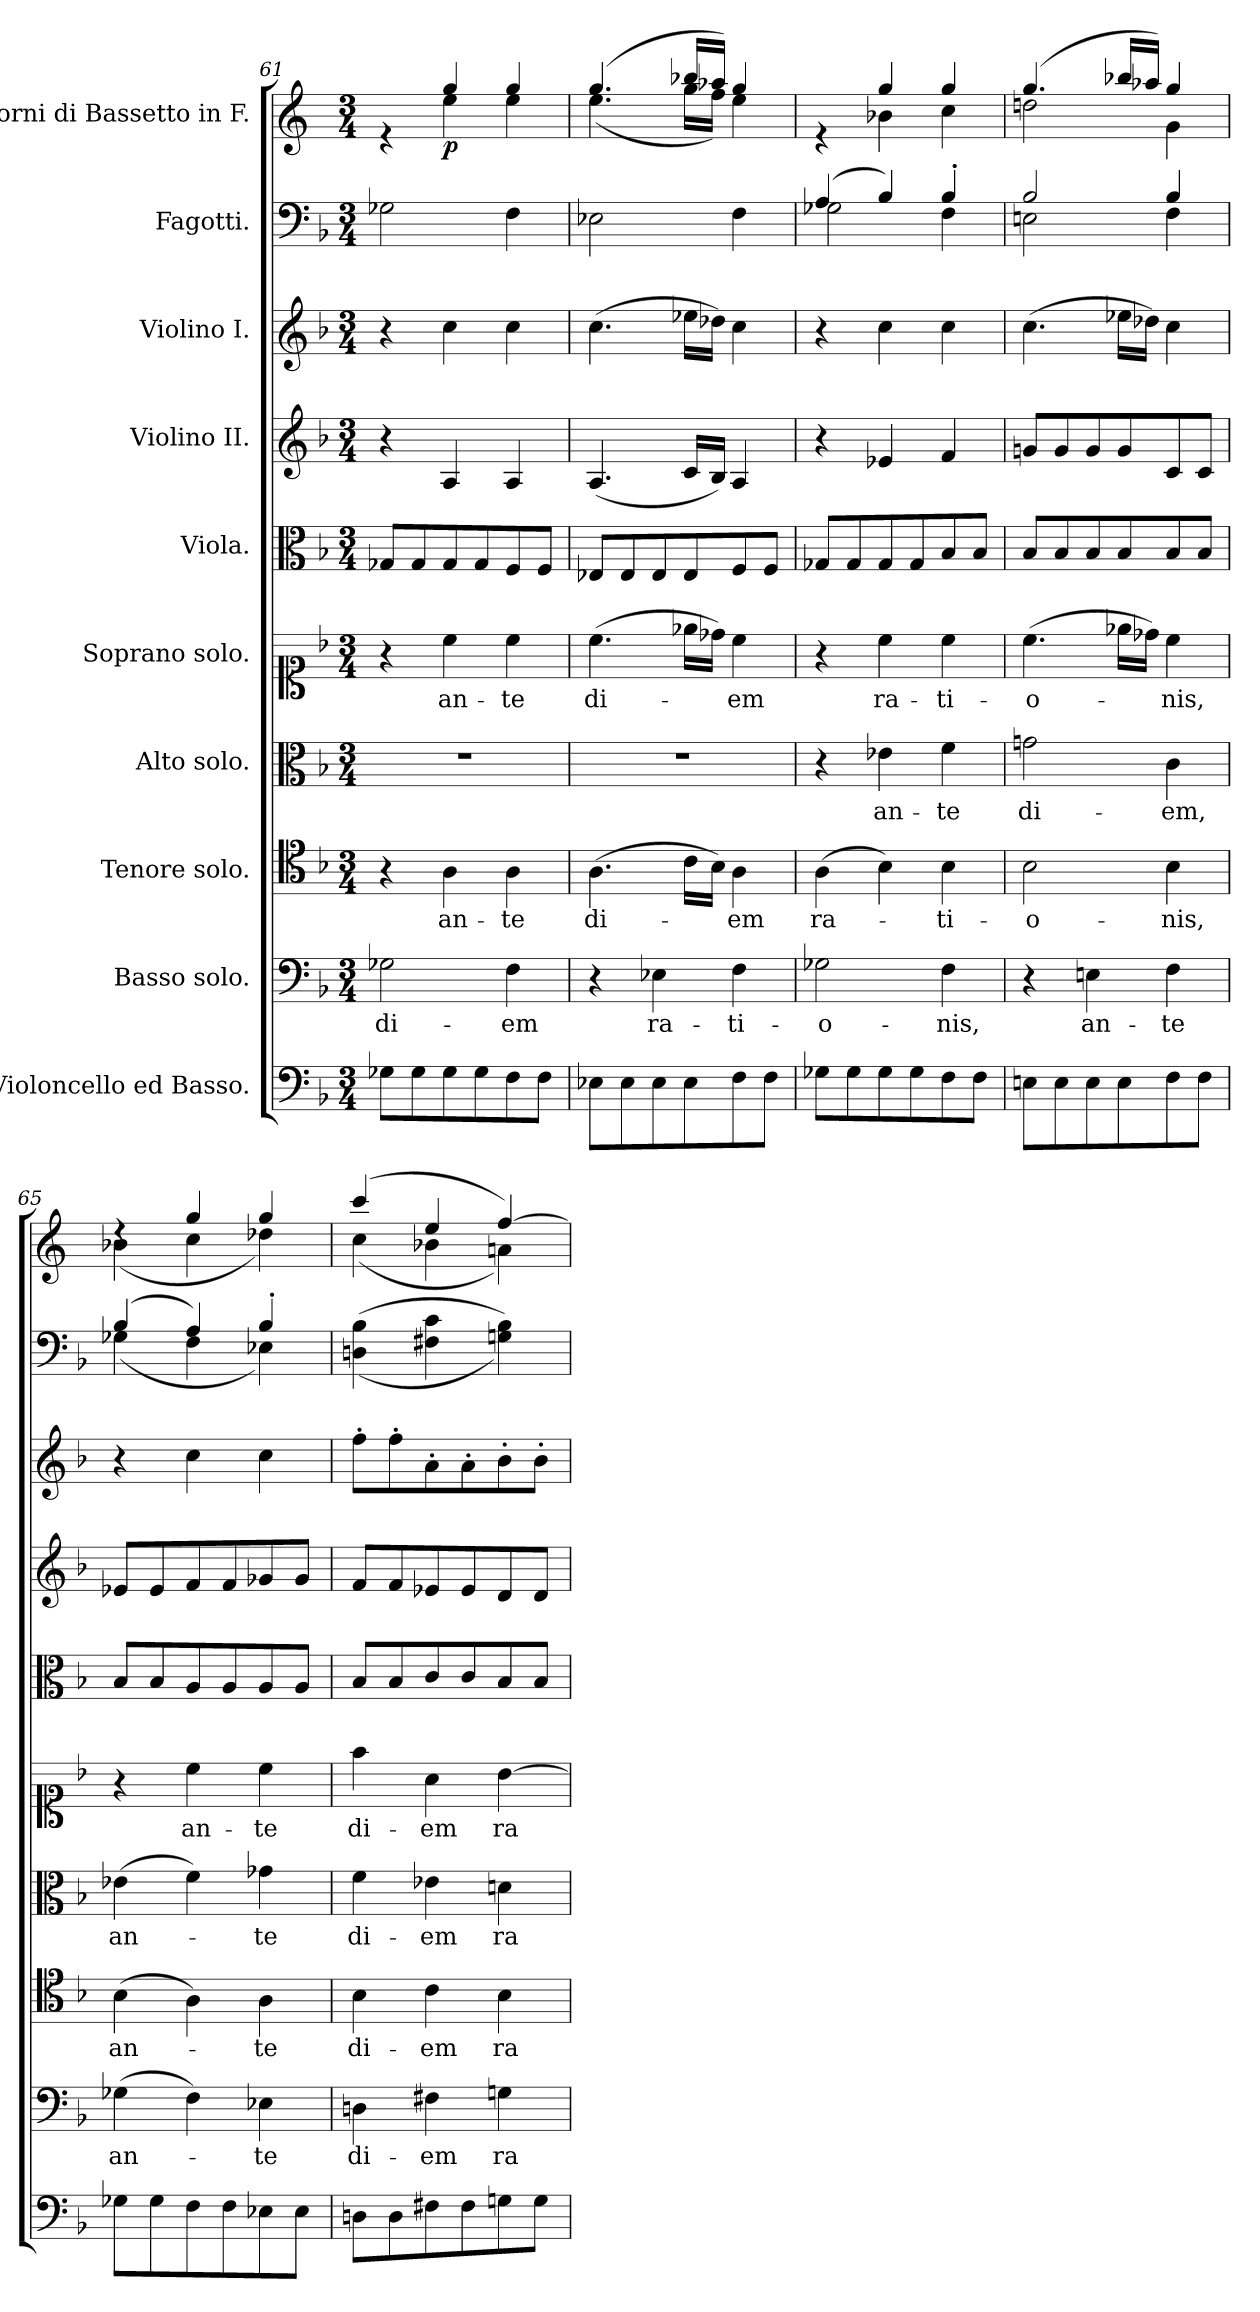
**kern	**kern	**text	**kern	**text	**kern	**text	**kern	**text	**kern	**kern	**kern	**kern	**kern	**dynam
*part10	*part9	*part9	*part8	*part8	*part7	*part7	*part6	*part6	*part5	*part4	*part3	*part2	*part1	*part1
*staff10	*staff9	*staff9	*staff8	*staff8	*staff7	*staff7	*staff6	*staff6	*staff5	*staff4	*staff3	*staff2	*staff1	*staff1
*I"Violoncello ed Basso.	*I"Basso solo.	*	*I"Tenore solo.	*	*I"Alto solo.	*	*I"Soprano solo.	*	*I"Viola.	*I"Violino II.	*I"Violino I.	*I"Fagotti.	*I"Corni di Bassetto in F.	*
*clefF4	*clefF4	*	*clefC4	*	*clefC3	*	*clefC1	*	*clefC3	*clefG2	*clefG2	*clefF4	*clefG2	*
*	*	*	*	*	*	*	*	*	*	*	*	*	*ITrd4c7	*
*k[b-]	*k[b-]	*	*k[b-]	*	*k[b-]	*	*k[b-]	*	*k[b-]	*k[b-]	*k[b-]	*k[b-]	*k[b-]	*
*M3/4	*M3/4	*	*M3/4	*	*M3/4	*	*M3/4	*	*M3/4	*M3/4	*M3/4	*M3/4	*M3/4	*
=61	=61	=61	=61	=61	=61	=61	=61	=61	=61	=61	=61	=61	=61	=61
*^	*	*	*	*	*	*	*	*	*	*	*	*	*	*
!	!	!	!LO:LY:b	!	!	!	!	!	!	!	!	!	!	!	!
*	*	*	*	*	*	*	*	*	*	*	*	*	*	*^	*
8G-X\L	8GG-X\Lyy	2G-X\	di-	4r	.	2.r	.	4r	.	8G-X/L	4r	4r	2G-X\	4re	4ryy	.
8G-\	8GG-\Jyy	.	.	.	.	.	.	.	.	8G-/	.	.	.	.	.	.
!	!	!	!	!	!LO:LY:b	!	!	!	!LO:LY:b	!	!	!	!	!	!	!LO:DY:b
8G-\	8GG-\Lyy	.	.	4A\	an-	.	.	4cc\	an-	8G-/	4A/	4cc\	.	4cc/	4a\	p
8G-\	8GG-\Jyy	.	.	.	.	.	.	.	.	8G-/	.	.	.	.	.	.
!	!	!	!LO:LY:b	!	!LO:LY:b	!	!	!	!LO:LY:b	!	!	!	!	!	!	!
8F\	8FF\Lyy	4F\	-em	4A\	-te	.	.	4cc\	-te	8F/	4A/	4cc\	4F\	4cc/	4a\	.
8F\J	8FF\Jyy	.	.	.	.	.	.	.	.	8F/J	.	.	.	.	.	.
=62	=62	=62	=62	=62	=62	=62	=62	=62	=62	=62	=62	=62	=62	=62	=62	=62
!	!	!	!	!	!LO:LY:b	!	!	!	!LO:LY:b	!	!	!	!	!	!	!
8E-X\L	8EE-X\Lyy	4r	.	(>4.A\	di-	2.r	.	(>4.cc\	di-	8E-X/L	(<4.A/	(>4.cc\	2E-X\	(>4.cc/	(<4.a\	.
8E-\	8EE-\Jyy	.	.	.	.	.	.	.	.	8E-/	.	.	.	.	.	.
!	!	!	!LO:LY:b	!	!	!	!	!	!	!	!	!	!	!	!	!
8E-\	8EE-\Lyy	4E-X\	ra-	.	.	.	.	.	.	8E-/	.	.	.	.	.	.
8E-\	8EE-\Jyy	.	.	16c\LL	.	.	.	16ee-X\LL	.	8E-/	16c/LL	16ee-X\LL	.	16ee-X/LL	16cc\LL	.
.	.	.	.	16B-\JJ)	.	.	.	16dd-X\JJ)	.	.	16B-/JJ)	16dd-X\JJ)	.	16dd-X/JJ)	16b-\JJ)	.
!	!	!	!LO:LY:b	!	!LO:LY:b	!	!	!	!LO:LY:b	!	!	!	!	!	!	!
8F\	8FF\Lyy	4F\	-ti-	4A\	-em	.	.	4cc\	-em	8F/	4A/	4cc\	4F\	4cc/	4a\	.
8F\J	8FF\Jyy	.	.	.	.	.	.	.	.	8F/J	.	.	.	.	.	.
=63	=63	=63	=63	=63	=63	=63	=63	=63	=63	=63	=63	=63	=63	=63	=63	=63
!	!	!	!LO:LY:b	!	!LO:LY:b	!	!	!	!	!	!	!	!	!	!	!
*	*	*	*	*	*	*	*	*	*	*	*	*	*^	*	*	*
8G-X\L	8GG-X\Lyy	2G-X\	-o-	(>4A\	ra-	4r	.	4r	.	8G-X/L	4r	4r	(>4A/	2G-X\	4re	4ryy	.
8G-\	8GG-\Jyy	.	.	.	.	.	.	.	.	8G-/	.	.	.	.	.	.	.
!	!	!	!	!	!	!	!LO:LY:b	!	!LO:LY:b	!	!	!	!	!	!	!	!
8G-\	8GG-\Lyy	.	.	4B-\)	.	4e-X\	an-	4cc\	ra-	8G-/	4e-X/	4cc\	4B-/)	.	4cc/	4e-X\	.
8G-\	8GG-\Jyy	.	.	.	.	.	.	.	.	8G-/	.	.	.	.	.	.	.
!	!	!	!LO:LY:b	!	!LO:LY:b	!	!LO:LY:b	!	!LO:LY:b	!	!	!	!	!	!	!	!
8F\	8FF\Lyy	4F\	-nis,	4B-\	-ti-	4f\	-te	4cc\	-ti-	8B-/	4f/	4cc\	4B-'/	4F\	4cc/	4f\	.
8F\J	8FF\Jyy	.	.	.	.	.	.	.	.	8B-/J	.	.	.	.	.	.	.
=64	=64	=64	=64	=64	=64	=64	=64	=64	=64	=64	=64	=64	=64	=64	=64	=64	=64
!	!	!	!	!	!LO:LY:b	!	!LO:LY:b	!	!LO:LY:b	!	!	!	!	!	!	!	!
8En\L	8EEn\Lyy	4r	.	2B-\	-o-	2gn\	di-	(>4.cc\	-o-	8B-/L	8gn/L	(>4.cc\	2B-/	2En\	(>4.cc/	2gn\	.
8E\	8EE\Jyy	.	.	.	.	.	.	.	.	8B-/	8g/	.	.	.	.	.	.
!	!	!	!LO:LY:b	!	!	!	!	!	!	!	!	!	!	!	!	!	!
8E\	8EE\Lyy	4En\	an-	.	.	.	.	.	.	8B-/	8g/	.	.	.	.	.	.
8E\	8EE\Jyy	.	.	.	.	.	.	16ee-X\LL	.	8B-/	8g/	16ee-X\LL	.	.	16ee-X/LL	.	.
.	.	.	.	.	.	.	.	16dd-X\JJ)	.	.	.	16dd-X\JJ)	.	.	16dd-X/JJ)	.	.
!	!	!	!LO:LY:b	!	!LO:LY:b	!	!LO:LY:b	!	!LO:LY:b	!	!	!	!	!	!	!	!
8F\	8FF\Lyy	4F\	-te	4B-\	-nis,	4c\	-em,	4cc\	-nis,	8B-/	8c/	4cc\	4B-/	4F\	4cc/	4c\	.
8F\J	8FF\Jyy	.	.	.	.	.	.	.	.	8B-/J	8c/J	.	.	.	.	.	.
=65	=65	=65	=65	=65	=65	=65	=65	=65	=65	=65	=65	=65	=65	=65	=65	=65	=65
!	!	!	!LO:LY:b	!	!LO:LY:b	!	!LO:LY:b	!	!	!	!	!	!	!	!	!	!
8G-X\L	8GG-X\Lyy	(>4G-X\	an-	(>4B-\	an-	(>4e-X\	an-	4r	.	8B-/L	8e-X/L	4r	(>4B-/	(<4G-X\	4rdd	(<4e-X\	.
8G-\	8GG-\Jyy	.	.	.	.	.	.	.	.	8B-/	8e-/	.	.	.	.	.	.
!	!	!	!	!	!	!	!	!	!LO:LY:b	!	!	!	!	!	!	!	!
8F\	8FF\Lyy	4F\)	.	4A\)	.	4f\)	.	4cc\	an-	8A/	8f/	4cc\	4A/)	4F\	4cc/	4f\	.
8F\	8FF\Jyy	.	.	.	.	.	.	.	.	8A/	8f/	.	.	.	.	.	.
!	!	!	!LO:LY:b	!	!LO:LY:b	!	!LO:LY:b	!	!LO:LY:b	!	!	!	!	!	!	!	!
8E-X\	8EE-X\Lyy	4E-X\	-te	4A\	-te	4g-X\	-te	4cc\	-te	8A/	8g-X/	4cc\	4B-'/	4E-X\)	4cc/	4g-X\)	.
8E-\J	8EE-\Jyy	.	.	.	.	.	.	.	.	8A/J	8g-/J	.	.	.	.	.	.
*	*	*	*	*	*	*	*	*	*	*	*	*	*v	*v	*	*	*
=66	=66	=66	=66	=66	=66	=66	=66	=66	=66	=66	=66	=66	=66	=66	=66	=66
!	!	!	!LO:LY:b	!	!LO:LY:b	!	!LO:LY:b	!	!LO:LY:b	!	!	!	!	!	!	!
8Dn\L	8DDn\Lyy	4Dn\	di-	4B-\	di-	4f\	di-	4ff\	di-	8B-/L	8f/L	8ff'\L	(<(>4Dn\ 4B-\	(>4ff/	(<4f\	.
8D\	8DD\Jyy	.	.	.	.	.	.	.	.	8B-/	8f/	8ff'\	.	.	.	.
!	!	!	!LO:LY:b	!	!LO:LY:b	!	!LO:LY:b	!	!LO:LY:b	!	!	!	!	!	!	!
8F#X\	8FF#X\Lyy	4F#X\	-em	4c\	-em	4e-X\	-em	4a\	-em	8c/	8e-X/	8a'\	4F#X\ 4c\	4a/	4e-X\	.
8F#\	8FF#\Jyy	.	.	.	.	.	.	.	.	8c/	8e-/	8a'\	.	.	.	.
!	!	!	!LO:LY:b	!	!LO:LY:b	!	!LO:LY:b	!	!LO:LY:b	!	!	!	!	!	!	!
8Gn\	8GGn\Lyy	4Gn\	ra-	4B-\	ra-	4dn\	ra-	[4b-\	ra-	8B-/	8d/	8b-'\	4Gn\ 4B-\))	[4b-/)	4dn\)	.
8G\J	8GG\Jyy	.	.	.	.	.	.	.	.	8B-/J	8d/J	8b-'\J	.	.	.	.
*v	*v	*	*	*	*	*	*	*	*	*	*	*	*	*v	*v	*
=	=	=	=	=	=	=	=	=	=	=	=	=	=	=
*-	*-	*-	*-	*-	*-	*-	*-	*-	*-	*-	*-	*-	*-	*-
